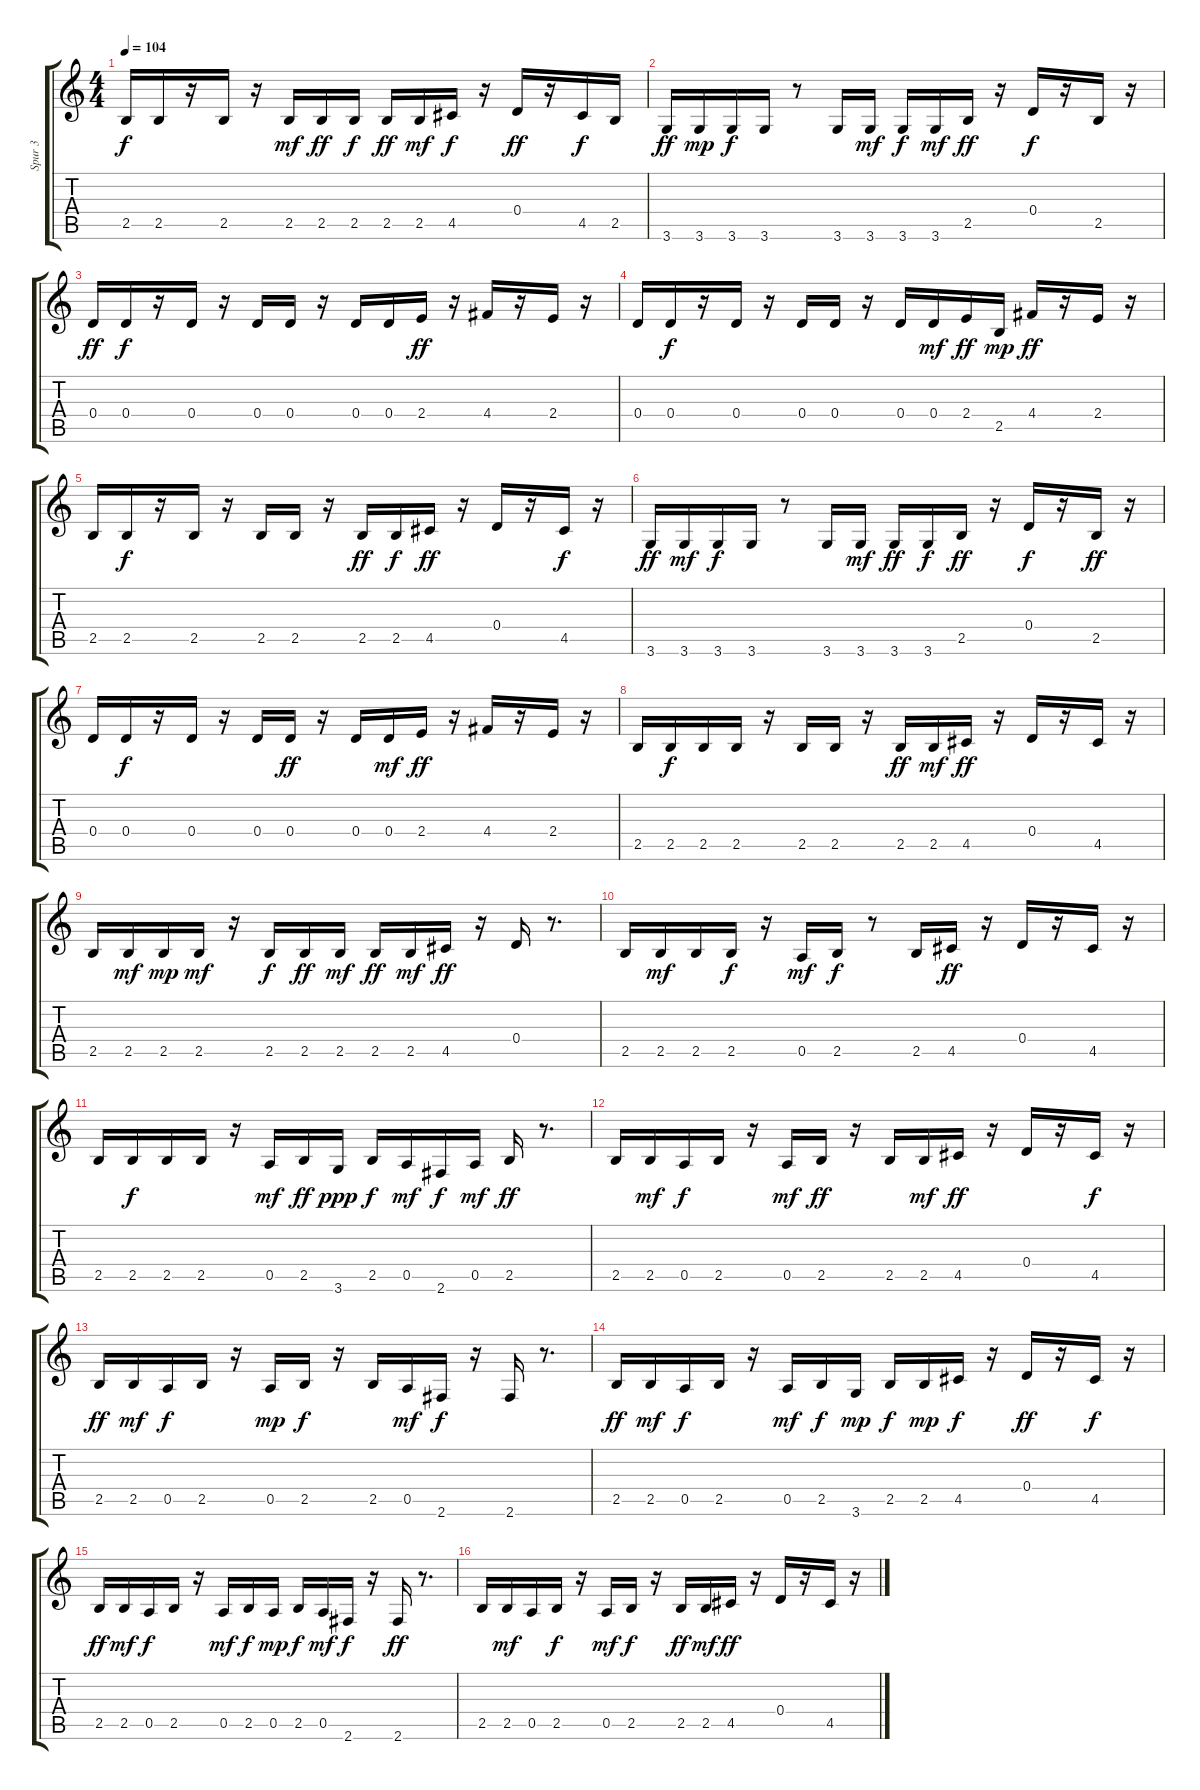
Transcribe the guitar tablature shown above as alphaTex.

\track ("Spur 3" "Spur 3") {instrument electricguitarjazz}
\staff {score tabs}
\tuning (E4 B3 G3 D3 A2 E2) {hide}
\ts (4 4)
\tempo 104
\clef g2
\ks c
2.5.16{dy f} 2.5.16 r.16 2.5.16 r.16 2.5.16{dy mf} 2.5.16{dy ff} 2.5.16{dy f} 2.5.16{dy ff} 2.5.16{dy mf} 4.5.16{dy f} r.16 0.4.16{dy ff} r.16 4.5.16{dy f} 2.5.16 |
3.6.16{dy ff} 3.6.16{dy mp} 3.6.16{dy f} 3.6.16 r.8 3.6.16 3.6.16{dy mf} 3.6.16{dy f} 3.6.16{dy mf} 2.5.16{dy ff} r.16 0.4.16{dy f} r.16 2.5.16 r.16 |
0.4.16{dy ff} 0.4.16{dy f} r.16 0.4.16 r.16 0.4.16 0.4.16 r.16 0.4.16 0.4.16 2.4.16{dy ff} r.16 4.4.16 r.16 2.4.16 r.16 |
0.4.16 0.4.16{dy f} r.16 0.4.16 r.16 0.4.16 0.4.16 r.16 0.4.16 0.4.16{dy mf} 2.4.16{dy ff} 2.5.16{dy mp} 4.4.16{dy ff} r.16 2.4.16 r.16 |
2.5.16 2.5.16{dy f} r.16 2.5.16 r.16 2.5.16 2.5.16 r.16 2.5.16{dy ff} 2.5.16{dy f} 4.5.16{dy ff} r.16 0.4.16 r.16 4.5.16{dy f} r.16 |
3.6.16{dy ff} 3.6.16{dy mf} 3.6.16{dy f} 3.6.16 r.8 3.6.16 3.6.16{dy mf} 3.6.16{dy ff} 3.6.16{dy f} 2.5.16{dy ff} r.16 0.4.16{dy f} r.16 2.5.16{dy ff} r.16 |
0.4.16 0.4.16{dy f} r.16 0.4.16 r.16 0.4.16 0.4.16{dy ff} r.16 0.4.16 0.4.16{dy mf} 2.4.16{dy ff} r.16 4.4.16 r.16 2.4.16 r.16 |
2.5.16 2.5.16{dy f} 2.5.16 2.5.16 r.16 2.5.16 2.5.16 r.16 2.5.16{dy ff} 2.5.16{dy mf} 4.5.16{dy ff} r.16 0.4.16 r.16 4.5.16 r.16 |
2.5.16 2.5.16{dy mf} 2.5.16{dy mp} 2.5.16{dy mf} r.16 2.5.16{dy f} 2.5.16{dy ff} 2.5.16{dy mf} 2.5.16{dy ff} 2.5.16{dy mf} 4.5.16{dy ff} r.16 0.4.16 r.8{d} |
2.5.16 2.5.16{dy mf} 2.5.16 2.5.16{dy f} r.16 0.5.16{dy mf} 2.5.16{dy f} r.8 2.5.16 4.5.16{dy ff} r.16 0.4.16 r.16 4.5.16 r.16 |
2.5.16 2.5.16{dy f} 2.5.16 2.5.16 r.16 0.5.16{dy mf} 2.5.16{dy ff} 3.6.16{dy ppp} 2.5.16{dy f} 0.5.16{dy mf} 2.6.16{dy f} 0.5.16{dy mf} 2.5.16{dy ff} r.8{d} |
2.5.16 2.5.16{dy mf} 0.5.16{dy f} 2.5.16 r.16 0.5.16{dy mf} 2.5.16{dy ff} r.16 2.5.16 2.5.16{dy mf} 4.5.16{dy ff} r.16 0.4.16 r.16 4.5.16{dy f} r.16 |
2.5.16{dy ff} 2.5.16{dy mf} 0.5.16{dy f} 2.5.16 r.16 0.5.16{dy mp} 2.5.16{dy f} r.16 2.5.16 0.5.16{dy mf} 2.6.16{dy f} r.16 2.6.16 r.8{d} |
2.5.16{dy ff} 2.5.16{dy mf} 0.5.16{dy f} 2.5.16 r.16 0.5.16{dy mf} 2.5.16{dy f} 3.6.16{dy mp} 2.5.16{dy f} 2.5.16{dy mp} 4.5.16{dy f} r.16 0.4.16{dy ff} r.16 4.5.16{dy f} r.16 |
2.5.16{dy ff} 2.5.16{dy mf} 0.5.16{dy f} 2.5.16 r.16 0.5.16{dy mf} 2.5.16{dy f} 0.5.16{dy mp} 2.5.16{dy f} 0.5.16{dy mf} 2.6.16{dy f} r.16 2.6.16{dy ff} r.8{d} |
2.5.16 2.5.16{dy mf} 0.5.16 2.5.16{dy f} r.16 0.5.16{dy mf} 2.5.16{dy f} r.16 2.5.16{dy ff} 2.5.16{dy mf} 4.5.16{dy ff} r.16 0.4.16 r.16 4.5.16 r.16
